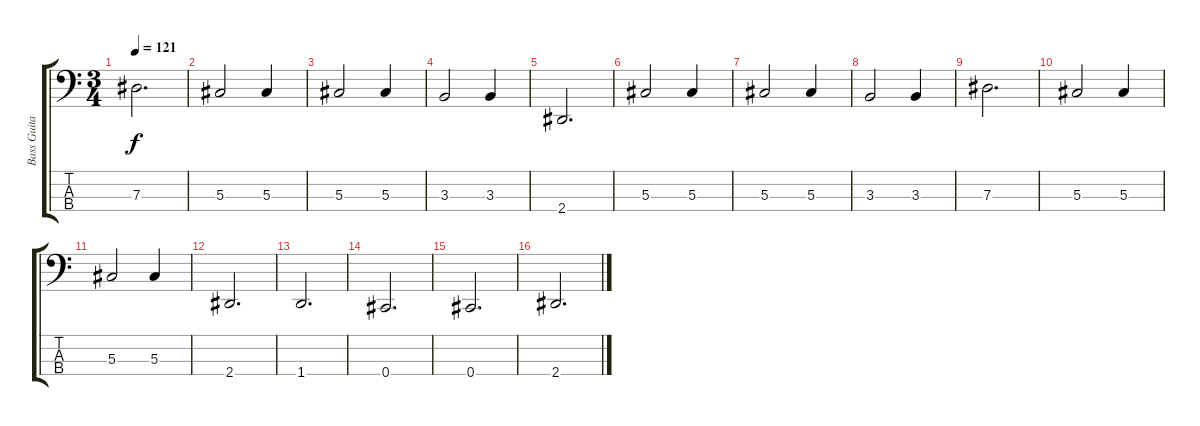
\track ("Bass Guitar" "Bass Guita") {instrument electricbasspick}
\staff {score tabs}
\tuning (Gb2 Db2 Ab1 Db1) {hide}
\ts (3 4)
\tempo 121
\clef f4
\ks c
7.3.2{d dy f} |
5.3.2 5.3.4 |
5.3.2 5.3.4 |
3.3.2 3.3.4 |
2.4.2{d} |
5.3.2 5.3.4 |
5.3.2 5.3.4 |
3.3.2 3.3.4 |
7.3.2{d} |
5.3.2 5.3.4 |
5.3.2 5.3.4 |
2.4.2{d} |
1.4.2{d} |
0.4.2{d} |
0.4.2{d} |
2.4.2{d}
